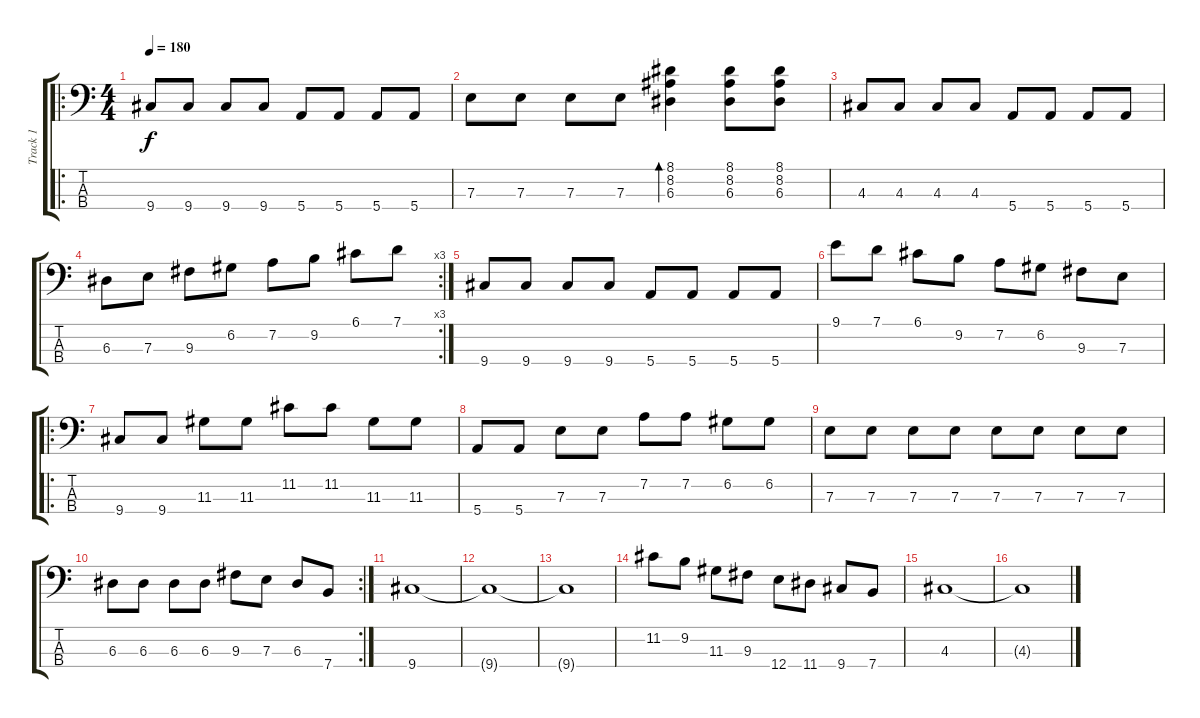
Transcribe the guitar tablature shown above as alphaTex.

\track ("Track 1" "Track 1") {instrument electricbasspick}
\staff {score tabs}
\tuning (G2 D2 A1 E1) {hide}
\ro
\ts (4 4)
\tempo 180
\clef f4
\ks c
9.4.8{dy f} 9.4.8 9.4.8 9.4.8 5.4.8 5.4.8 5.4.8 5.4.8 |
7.3.8 7.3.8 7.3.8 7.3.8 (8.1 8.2 6.3).4{bd 480} (8.1 8.2 6.3).8 (8.1 8.2 6.3).8 |
4.3.8 4.3.8 4.3.8 4.3.8 5.4.8 5.4.8 5.4.8 5.4.8 |
\rc 3
6.3.8 7.3.8 9.3.8 6.2.8 7.2.8 9.2.8 6.1.8 7.1.8 |
9.4.8 9.4.8 9.4.8 9.4.8 5.4.8 5.4.8 5.4.8 5.4.8 |
9.1.8 7.1.8 6.1.8 9.2.8 7.2.8 6.2.8 9.3.8 7.3.8 |
\ro
9.4.8 9.4.8 11.3.8 11.3.8 11.2.8 11.2.8 11.3.8 11.3.8 |
5.4.8 5.4.8 7.3.8 7.3.8 7.2.8 7.2.8 6.2.8 6.2.8 |
7.3.8 7.3.8 7.3.8 7.3.8 7.3.8 7.3.8 7.3.8 7.3.8 |
\rc 2
6.3.8 6.3.8 6.3.8 6.3.8 9.3.8 7.3.8 6.3.8 7.4.8 |
9.4.1 |
9.4{t}.1 |
9.4{t}.1 |
11.2.8 9.2.8 11.3.8 9.3.8 12.4.8 11.4.8 9.4.8 7.4.8 |
4.3.1 |
4.3{t}.1
